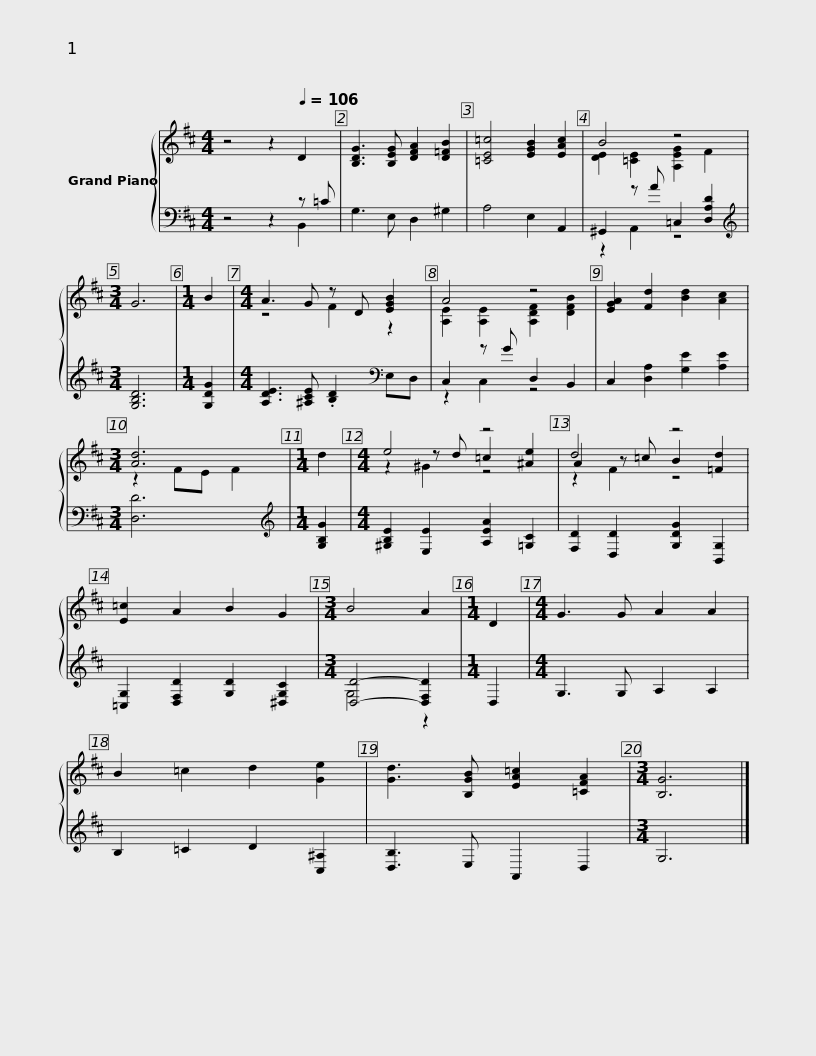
X:1
%%score { ( 1 4 5 ) | ( 2 3 ) }
L:1/8
M:4/4
I:linebreak $
K:D
V:1 treble
V:4 treble
V:5 treble
V:2 bass
V:3 bass
V:1
 z4 z2[Q:1/4=106] D2 | [B,DG]3 [B,EG] [DFA]2 [D=FB]2 | [=CE=c]4 [EGB]2 [EAc]2 | B4 z4 |[M:3/4] G6 | %5
[M:1/4] B2 |[M:4/4] A3 G z D [EGB]2 |$ A4 z4 | [EGA]2 [Fd]2 [Bd]2 [Ac]2 |[M:3/4] [Ad]6 | %10
[M:1/4] d2 |[M:4/4] e4 z4 | d4 z4 |$ [E=c]2 A2 B2 G2 |[M:3/4] B4 A2 | %15
[M:1/4] D2 |[M:4/4] G3 G A2 A2 | B2 =c2 d2 [Ge]2 | [Gd]3 [B,GB] [EA=c]2 [=CFA]2 |[M:3/4] [B,G]6 |] %20
V:2
 z4 z2 z =C | G,3 E, D,2 ^G,2 | A,4 E,2 A,,2 | ^G,,2 z A =C,2 [D,A,D]2 |[M:3/4][K:treble] [G,B,D]6 | %5
[M:1/4] [G,DG]2 |[M:4/4] [A,DE]3 [^A,CE] .[B,D]2[K:bass] E,D, |$ C,2 z G D,2 B,,2 | C,2 [D,A,]2 [G,E]2 [A,E]2 |[M:3/4] [D,D]6 | %10
[M:1/4][K:treble] [G,B,G]2 |[M:4/4] [^G,B,E]2 [E,E]2 [A,EA]2 [=G,C]2 | [F,D]2 [D,D]2 [G,DG]2 [B,,G,]2 |$ [=C,G,]2 [D,F,D]2 [G,D]2 [^D,G,C]2 |[M:3/4] [D,D]4- [D,F,D]2 | %15
[M:1/4] D,2 |[M:4/4] G,3 G, A,2 A,2 | B,2 =C2 D2 [C,^A,]2 | [D,B,]3 E, A,,2 D,2 |[M:3/4] G,6 |] %20
V:3
 z4 z2 B,,2 | x8 | x8 | z2 A,,2 z4 |[M:3/4][K:treble] x6 | %5
[M:1/4] x2 |[M:4/4] x6[K:bass] x2 |$ z2 C,2 z4 | x8 |[M:3/4] x6 | %10
[M:1/4][K:treble] x2 |[M:4/4] x8 | x8 |$ x8 |[M:3/4] G,4 z2 | %15
[M:1/4] x2 |[M:4/4] x8 | x8 | x8 |[M:3/4] x6 |] %20
V:4
 x8 | x8 | x8 | [DE]2 [=CE]2 [A,EG]2 F2 |[M:3/4] x6 | %5
[M:1/4] x2 |[M:4/4] z4 F2 z2 |$ [A,E]2 [A,E]2 [A,DF]2 [DFB]2 | x8 |[M:3/4] z2 FE F2 | %10
[M:1/4] x2 |[M:4/4] z2 z d =c2 [^Ae]2 | A2 z =c B2 [=Fd]2 |$ x8 |[M:3/4] x6 | %15
[M:1/4] x2 |[M:4/4] x8 | x8 | x8 |[M:3/4] x6 |] %20
V:5
 x8 | x8 | x8 | x8 |[M:3/4] x6 | %5
[M:1/4] x2 |[M:4/4] x8 |$ x8 | x8 |[M:3/4] x6 | %10
[M:1/4] x2 |[M:4/4] z2 ^G2 z4 | z2 F2 z4 |$ x8 |[M:3/4] x6 | %15
[M:1/4] x2 |[M:4/4] x8 | x8 | x8 |[M:3/4] x6 |] %20
